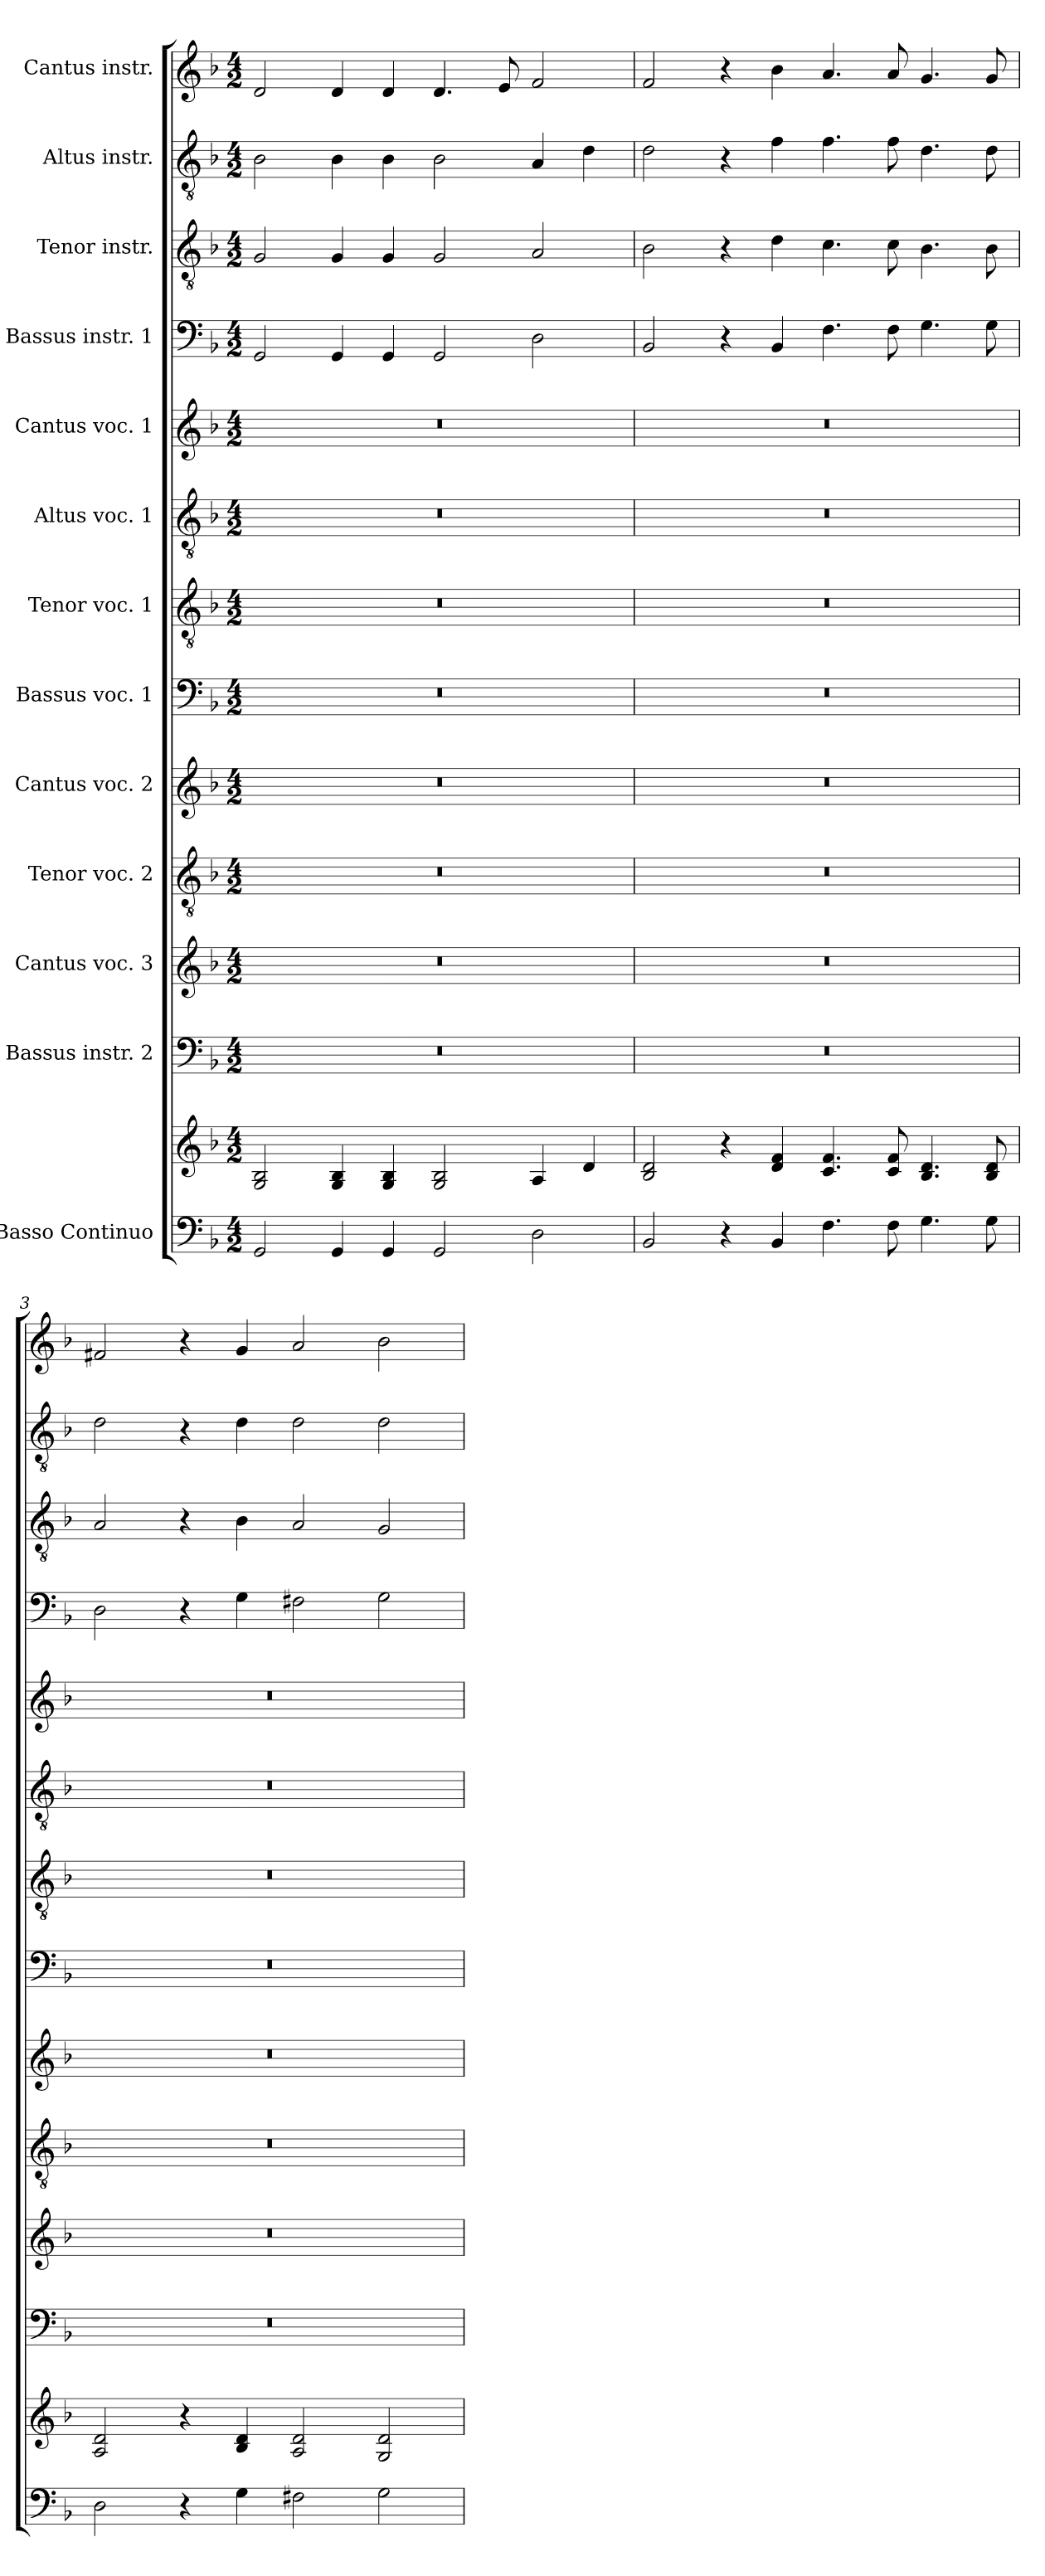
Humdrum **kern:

**kern	**kern	**kern	**kern	**kern	**kern	**kern	**kern	**kern	**kern	**kern	**kern	**kern	**kern
*part14	*part13	*part12	*part11	*part10	*part9	*part8	*part7	*part6	*part5	*part4	*part3	*part2	*part1
*staff14	*staff13	*staff12	*staff11	*staff10	*staff9	*staff8	*staff7	*staff6	*staff5	*staff4	*staff3	*staff2	*staff1
*I"Basso Continuo	*	*I"Bassus instr. 2	*I"Cantus voc. 3	*I"Tenor voc. 2	*I"Cantus voc. 2	*I"Bassus voc. 1	*I"Tenor voc. 1	*I"Altus voc. 1	*I"Cantus voc. 1	*I"Bassus instr. 1	*I"Tenor instr.	*I"Altus instr.	*I"Cantus instr.
*clefF4	*clefG2	*clefF4	*clefG2	*clefGv2	*clefG2	*clefF4	*clefGv2	*clefGv2	*clefG2	*clefF4	*clefGv2	*clefGv2	*clefG2
*k[b-]	*k[b-]	*k[b-]	*k[b-]	*k[b-]	*k[b-]	*k[b-]	*k[b-]	*k[b-]	*k[b-]	*k[b-]	*k[b-]	*k[b-]	*k[b-]
*F:	*F:	*F:	*F:	*F:	*F:	*F:	*F:	*F:	*F:	*F:	*F:	*F:	*F:
*M4/2	*M4/2	*M4/2	*M4/2	*M4/2	*M4/2	*M4/2	*M4/2	*M4/2	*M4/2	*M4/2	*M4/2	*M4/2	*M4/2
=1	=1	=1	=1	=1	=1	=1	=1	=1	=1	=1	=1	=1	=1
2GG/	2G/ 2B-/	0r	0r	0r	0r	0r	0r	0r	0r	2GG/	2G/	2B-\	2d/
4GG/	4G/ 4B-/	.	.	.	.	.	.	.	.	4GG/	4G/	4B-\	4d/
4GG/	4G/ 4B-/	.	.	.	.	.	.	.	.	4GG/	4G/	4B-\	4d/
2GG/	2G/ 2B-/	.	.	.	.	.	.	.	.	2GG/	2G/	2B-\	4.d/
.	.	.	.	.	.	.	.	.	.	.	.	.	8e/
2D\	4A/	.	.	.	.	.	.	.	.	2D\	2A/	4A/	2f/
.	4d/	.	.	.	.	.	.	.	.	.	.	4d\	.
=2	=2	=2	=2	=2	=2	=2	=2	=2	=2	=2	=2	=2	=2
2BB-/	2B-/ 2d/	0r	0r	0r	0r	0r	0r	0r	0r	2BB-/	2B-\	2d\	2f/
4r	4r	.	.	.	.	.	.	.	.	4r	4r	4r	4r
4BB-/	4d/ 4f/	.	.	.	.	.	.	.	.	4BB-/	4d\	4f\	4b-\
4.F\	4.c/ 4.f/	.	.	.	.	.	.	.	.	4.F\	4.c\	4.f\	4.a/
8F\	8c/ 8f/	.	.	.	.	.	.	.	.	8F\	8c\	8f\	8a/
4.G\	4.B-/ 4.d/	.	.	.	.	.	.	.	.	4.G\	4.B-\	4.d\	4.g/
8G\	8B-/ 8d/	.	.	.	.	.	.	.	.	8G\	8B-\	8d\	8g/
=3	=3	=3	=3	=3	=3	=3	=3	=3	=3	=3	=3	=3	=3
2D\	2A/ 2d/	0r	0r	0r	0r	0r	0r	0r	0r	2D\	2A/	2d\	2f#X/
4r	4r	.	.	.	.	.	.	.	.	4r	4r	4r	4r
4G\	4B-/ 4d/	.	.	.	.	.	.	.	.	4G\	4B-\	4d\	4g/
2F#X\	2A/ 2d/	.	.	.	.	.	.	.	.	2F#X\	2A/	2d\	2a/
2G\	2G/ 2d/	.	.	.	.	.	.	.	.	2G\	2G/	2d\	2b-\
=	=	=	=	=	=	=	=	=	=	=	=	=	=
*-	*-	*-	*-	*-	*-	*-	*-	*-	*-	*-	*-	*-	*-
